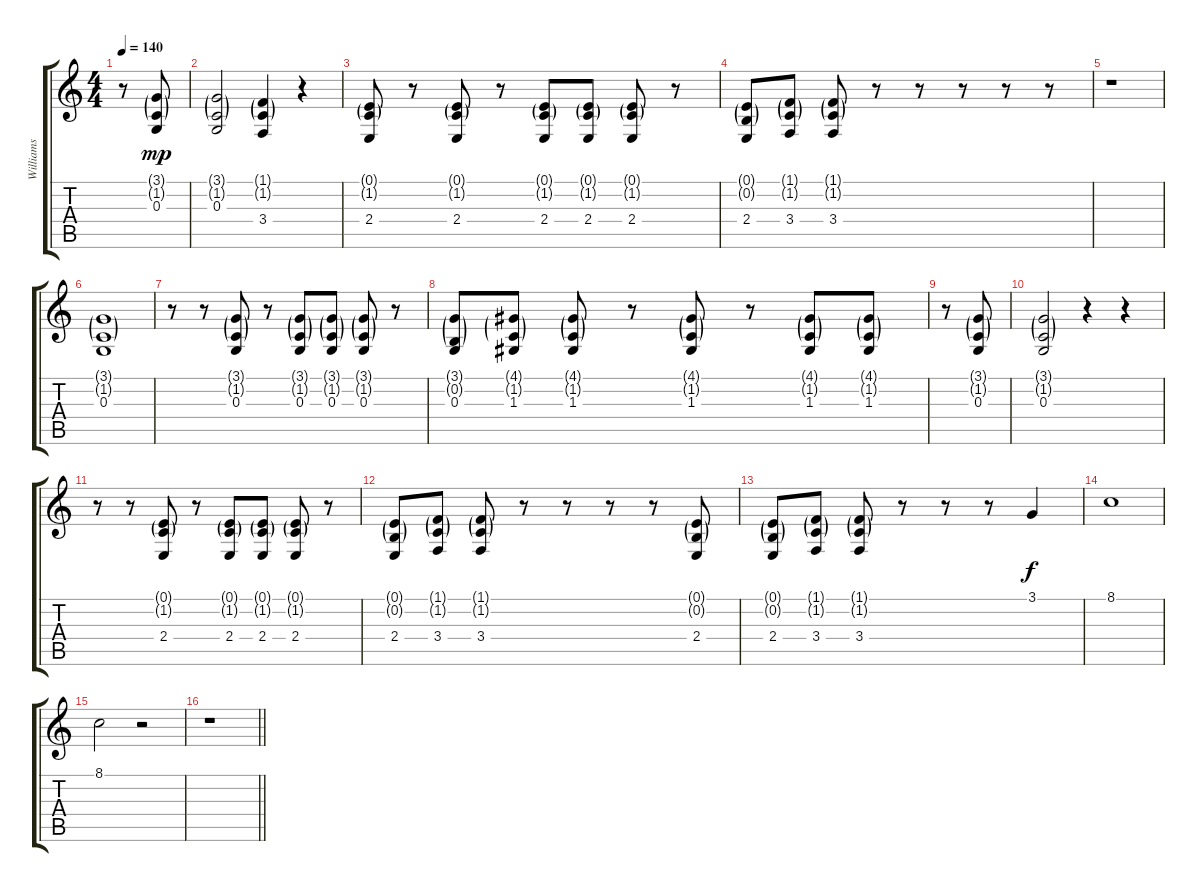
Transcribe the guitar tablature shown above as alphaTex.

\track ("Williams" "Williams") {instrument cello}
\staff {score tabs}
\tuning (E4 B3 G3 D3 A2 E2) {hide}
\ts (4 4)
\tempo 140
\clef g2
\ks c
r.8{dy mp} (3.1{g} 1.2{g} 0.3).8 |
(3.1{g} 1.2{g} 0.3).2 (1.1{g} 1.2{g} 3.4).4 r.4 |
(0.1{g} 1.2{g} 2.4).8 r.8 (0.1{g} 1.2{g} 2.4).8 r.8 (0.1{g} 1.2{g} 2.4).8 (0.1{g} 1.2{g} 2.4).8 (0.1{g} 1.2{g} 2.4).8 r.8 |
(0.1{g} 0.2{g} 2.4).8 (1.1{g} 1.2{g} 3.4).8 (1.1{g} 1.2{g} 3.4).8 r.8 r.8 r.8 r.8 r.8 |
r.1 |
(3.1{g} 1.2{g} 0.3).1 |
r.8 r.8 (3.1{g} 1.2{g} 0.3).8 r.8 (3.1{g} 1.2{g} 0.3).8 (3.1{g} 1.2{g} 0.3).8 (3.1{g} 1.2{g} 0.3).8 r.8 |
(3.1{g} 0.2{g} 0.3).8 (4.1{g} 1.2{g} 1.3).8 (4.1{g} 1.2{g} 1.3).8 r.8 (4.1{g} 1.2{g} 1.3).8 r.8 (4.1{g} 1.2{g} 1.3).8 (4.1{g} 1.2{g} 1.3).8 |
r.8 (3.1{g} 1.2{g} 0.3).8 |
(3.1{g} 1.2{g} 0.3).2 r.4 r.4 |
r.8 r.8 (0.1{g} 1.2{g} 2.4).8 r.8 (0.1{g} 1.2{g} 2.4).8 (0.1{g} 1.2{g} 2.4).8 (0.1{g} 1.2{g} 2.4).8 r.8 |
(0.1{g} 0.2{g} 2.4).8 (1.1{g} 1.2{g} 3.4).8 (1.1{g} 1.2{g} 3.4).8 r.8 r.8 r.8 r.8 (0.1{g} 0.2{g} 2.4).8 |
(0.1{g} 0.2{g} 2.4).8 (1.1{g} 1.2{g} 3.4).8 (1.1{g} 1.2{g} 3.4).8 r.8 r.8 r.8 3.1.4{dy f} |
8.1.1 |
8.1.2 r.2 |
\barLineRight lightlight
r.1
